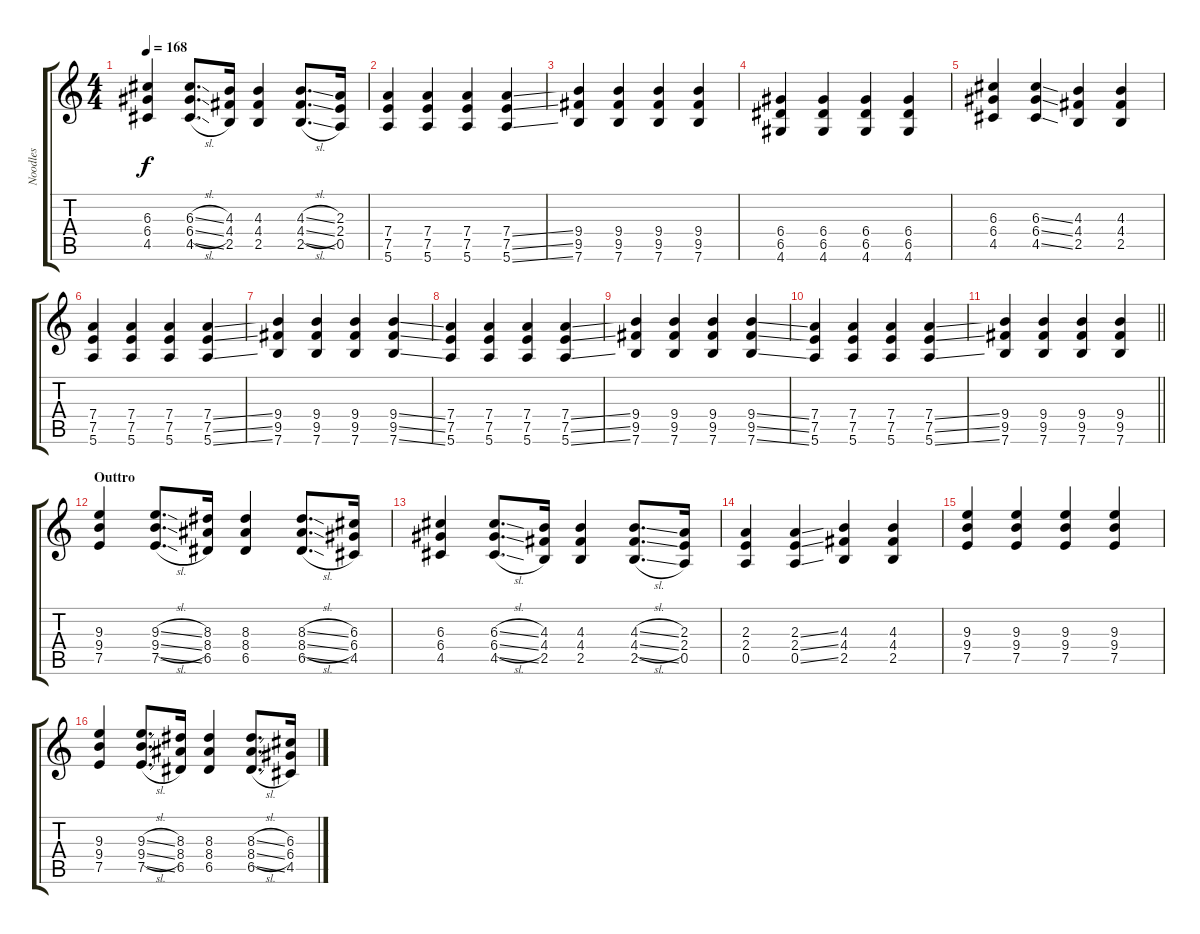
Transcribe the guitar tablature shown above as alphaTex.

\track ("Noodles" "Noodles") {instrument distortionguitar}
\staff {score tabs}
\tuning (E4 B3 G3 D3 A2 E2) {hide}
\ts (4 4)
\tempo 168
\clef g2
\ks c
(6.3 6.4 4.5).4{dy f} (6.3{sl} 6.4{sl} 4.5{sl}).8{d} (4.3 4.4 2.5).16 (4.3 4.4 2.5).4 (4.3{sl} 4.4{sl} 2.5{sl}).8{d} (2.3 2.4 0.5).16 |
(7.4 7.5 5.6).4 (7.4 7.5 5.6).4 (7.4 7.5 5.6).4 (7.4{ss} 7.5{ss} 5.6{ss}).4 |
(9.4 9.5 7.6).4 (9.4 9.5 7.6).4 (9.4 9.5 7.6).4 (9.4 9.5 7.6).4 |
(6.4 6.5 4.6).4 (6.4 6.5 4.6).4 (6.4 6.5 4.6).4 (6.4 6.5 4.6).4 |
(6.3 6.4 4.5).4 (6.3{ss} 6.4{ss} 4.5{ss}).4 (4.3 4.4 2.5).4 (4.3 4.4 2.5).4 |
(7.4 7.5 5.6).4 (7.4 7.5 5.6).4 (7.4 7.5 5.6).4 (7.4{ss} 7.5{ss} 5.6{ss}).4 |
(9.4 9.5 7.6).4 (9.4 9.5 7.6).4 (9.4 9.5 7.6).4 (9.4{ss} 9.5{ss} 7.6{ss}).4 |
(7.4 7.5 5.6).4 (7.4 7.5 5.6).4 (7.4 7.5 5.6).4 (7.4{ss} 7.5{ss} 5.6{ss}).4 |
(9.4 9.5 7.6).4 (9.4 9.5 7.6).4 (9.4 9.5 7.6).4 (9.4{ss} 9.5{ss} 7.6{ss}).4 |
(7.4 7.5 5.6).4 (7.4 7.5 5.6).4 (7.4 7.5 5.6).4 (7.4{ss} 7.5{ss} 5.6{ss}).4 |
\barLineRight lightlight
(9.4 9.5 7.6).4 (9.4 9.5 7.6).4 (9.4 9.5 7.6).4 (9.4 9.5 7.6).4 |
\section ("" "Outtro")
(9.3 9.4 7.5).4 (9.3{sl} 9.4{sl} 7.5{sl}).8{d} (8.3 8.4 6.5).16 (8.3 8.4 6.5).4 (8.3{sl} 8.4{sl} 6.5{sl}).8{d} (6.3 6.4 4.5).16 |
(6.3 6.4 4.5).4 (6.3{sl} 6.4{sl} 4.5{sl}).8{d} (4.3 4.4 2.5).16 (4.3 4.4 2.5).4 (4.3{sl} 4.4{sl} 2.5{sl}).8{d} (2.3 2.4 0.5).16 |
(2.3 2.4 0.5).4 (2.3{ss} 2.4{ss} 0.5{ss}).4 (4.3 4.4 2.5).4 (4.3 4.4 2.5).4 |
(9.3 9.4 7.5).4 (9.3 9.4 7.5).4 (9.3 9.4 7.5).4 (9.3 9.4 7.5).4 |
(9.3 9.4 7.5).4 (9.3{sl} 9.4{sl} 7.5{sl}).8{d} (8.3 8.4 6.5).16 (8.3 8.4 6.5).4 (8.3{sl} 8.4{sl} 6.5{sl}).8{d} (6.3 6.4 4.5).16
